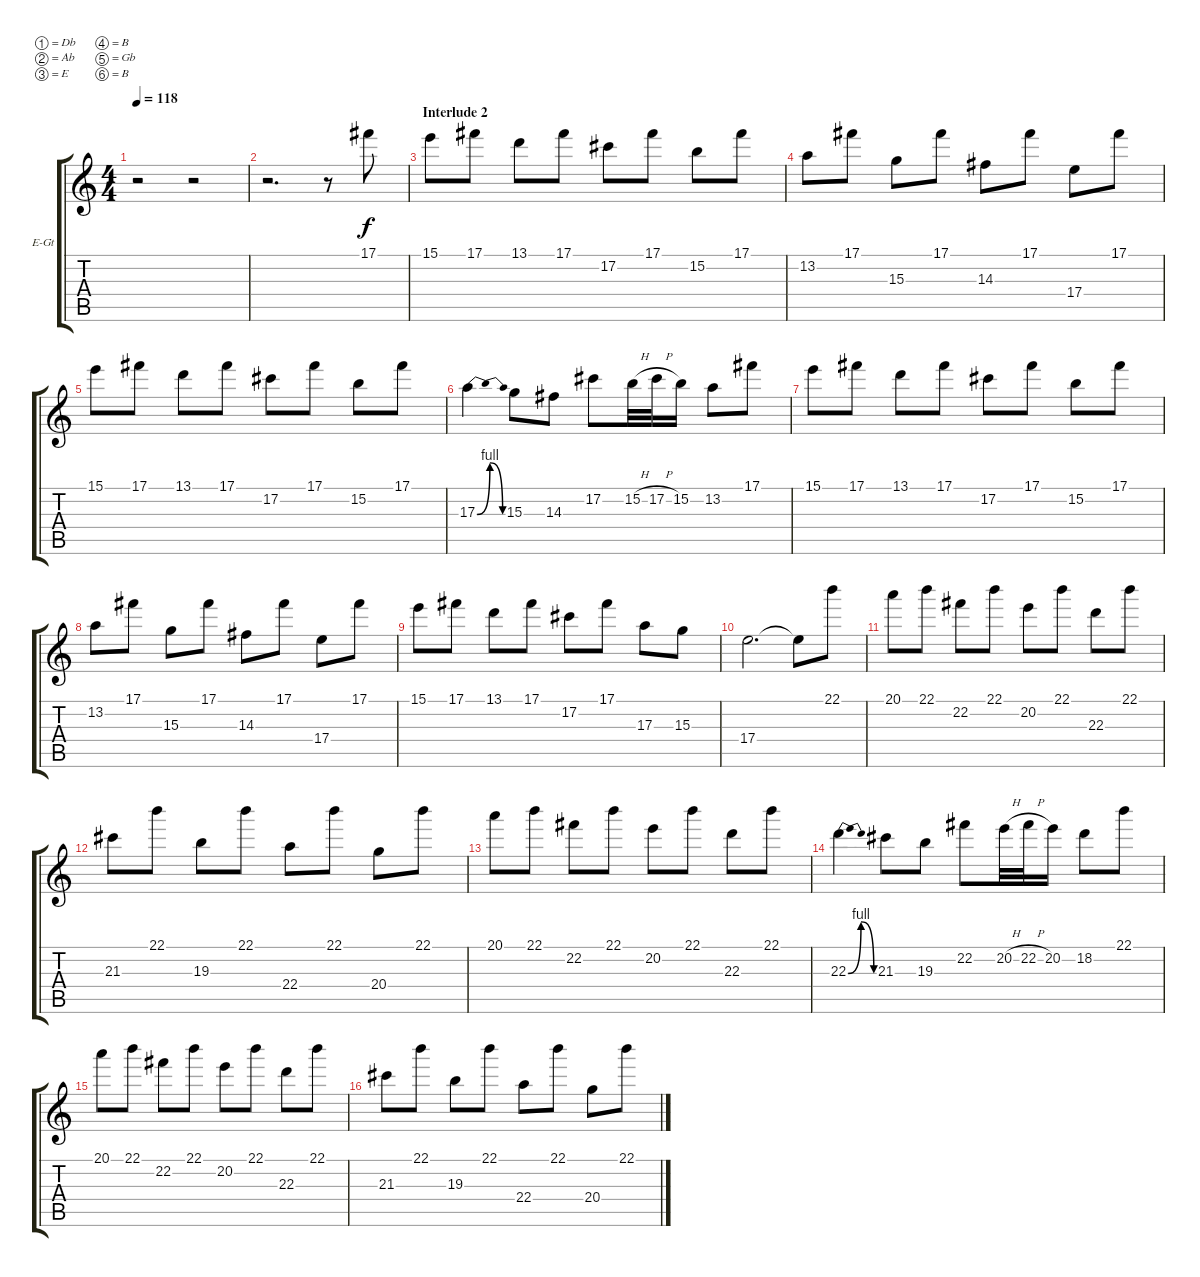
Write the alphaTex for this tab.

\bracketExtendMode groupsimilarinstruments
\firstSystemTrackNameOrientation horizontal
\otherSystemsTrackNameOrientation horizontal
\track ("Dist 2" "E-Gt") {solo instrument electricguitarclean}
\staff {score tabs}
\tuning (Db4 Ab3 E3 B2 Gb2 B1)
\ts (4 4)
\tempo 118
\clef g2
\ks c
r.2{dy f} r.2 |
r.2{d} r.8 17.1.8 |
\section ("" "Interlude 2")
15.1.8 17.1.8 13.1.8 17.1.8 17.2.8 17.1.8 15.2.8 17.1.8 |
13.2.8 17.1.8 15.3.8 17.1.8 14.3.8 17.1.8 17.4.8 17.1.8 |
15.1.8 17.1.8 13.1.8 17.1.8 17.2.8 17.1.8 15.2.8 17.1.8 |
17.3{be (bendrelease 0 0 30 4 30 4 60 0)}.4 15.3.8 14.3.8 17.2.8 15.2{h}.32 17.2{h}.32 15.2.16 13.2.8 17.1.8 |
15.1.8 17.1.8 13.1.8 17.1.8 17.2.8 17.1.8 15.2.8 17.1.8 |
13.2.8 17.1.8 15.3.8 17.1.8 14.3.8 17.1.8 17.4.8 17.1.8 |
15.1.8 17.1.8 13.1.8 17.1.8 17.2.8 17.1.8 17.3.8 15.3.8 |
17.4.2{d} 17.4{t}.8 22.1.8 |
20.1.8 22.1.8 22.2.8 22.1.8 20.2.8 22.1.8 22.3.8 22.1.8 |
21.3.8 22.1.8 19.3.8 22.1.8 22.4.8 22.1.8 20.4.8 22.1.8 |
20.1.8 22.1.8 22.2.8 22.1.8 20.2.8 22.1.8 22.3.8 22.1.8 |
22.3{be (bendrelease 0 0 30 4 30 4 60 0)}.4 21.3.8 19.3.8 22.2.8 20.2{h}.32 22.2{h}.32 20.2.16 18.2.8 22.1.8 |
20.1.8 22.1.8 22.2.8 22.1.8 20.2.8 22.1.8 22.3.8 22.1.8 |
21.3.8 22.1.8 19.3.8 22.1.8 22.4.8 22.1.8 20.4.8 22.1.8
